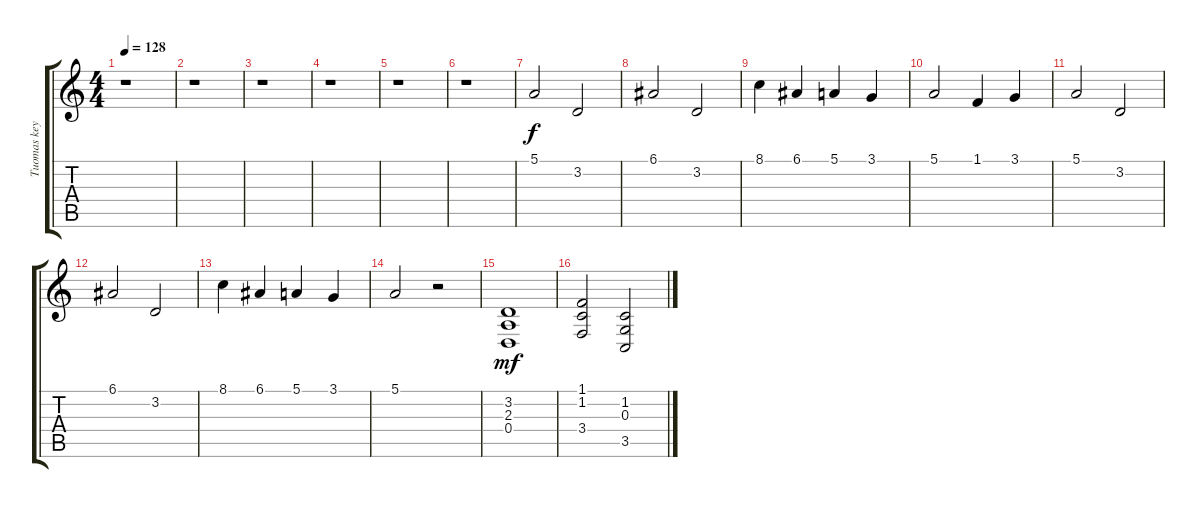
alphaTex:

\track ("Tuomas keyboard2" "Tuomas key") {instrument pad2warm}
\staff {score tabs}
\tuning (E4 B3 G3 D3 A2 E2) {hide}
\ts (4 4)
\tempo 128
\clef g2
\ks c
r.1{dy fff} |
r.1 |
r.1 |
r.1 |
r.1 |
r.1 |
5.1.2{dy f volume 10 instrument pad4choir} 3.2.2 |
6.1.2 3.2.2 |
8.1.4 6.1.4 5.1.4 3.1.4 |
5.1.2 1.1.4 3.1.4 |
5.1.2 3.2.2 |
6.1.2 3.2.2 |
8.1.4 6.1.4 5.1.4 3.1.4 |
5.1.2 r.2 |
(3.2 2.3 0.4).1{dy mf instrument pad2warm} |
(1.1 1.2 3.4).2 (1.2 0.3 3.5).2
